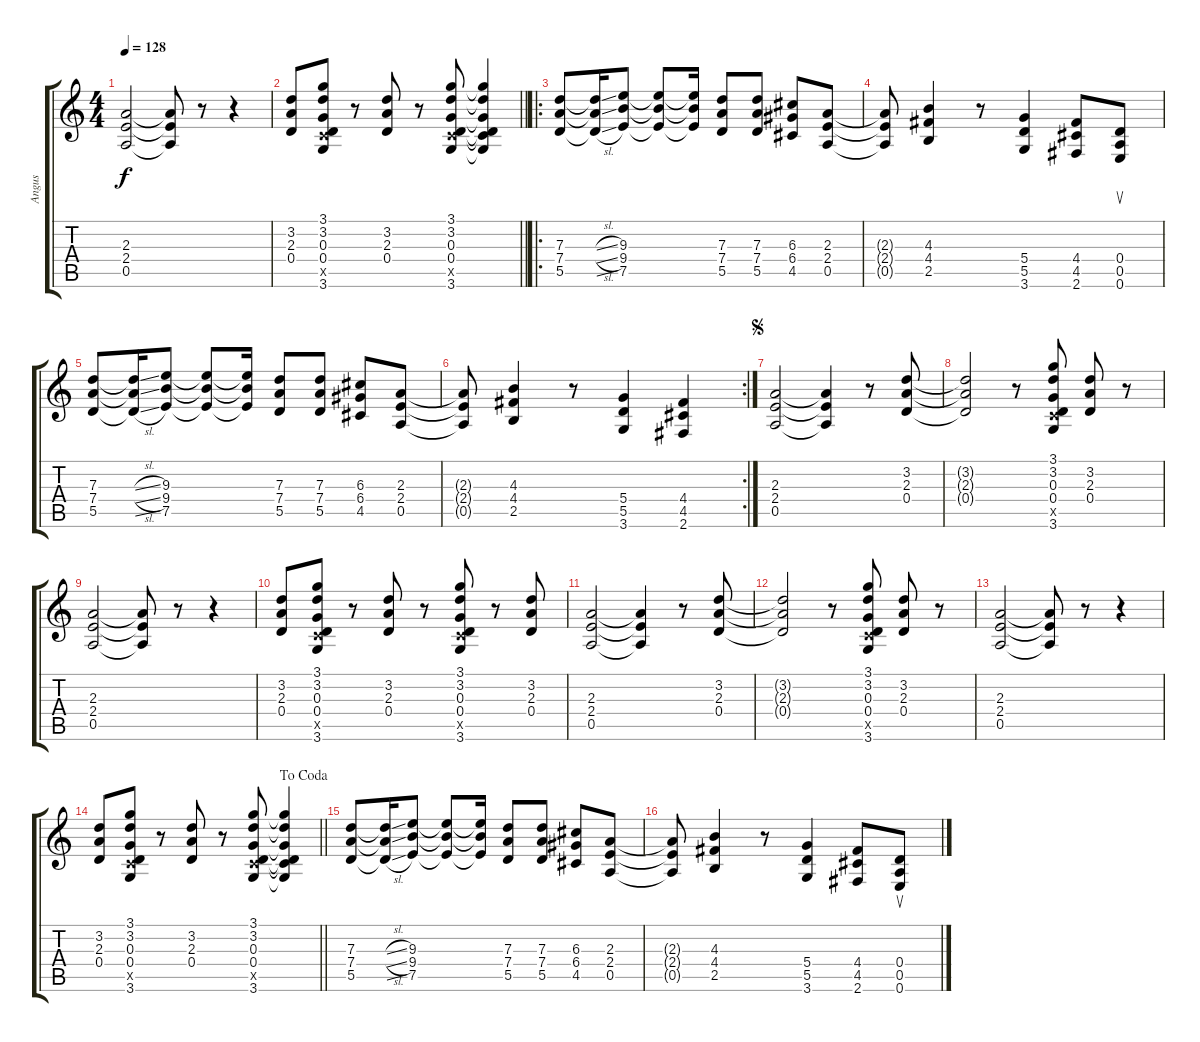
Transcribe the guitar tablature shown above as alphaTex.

\track ("Angus" "Angus") {instrument distortionguitar}
\staff {score tabs}
\tuning (E4 B3 G3 D3 A2 E2) {hide}
\ts (4 4)
\tempo 128
\clef g2
\ks c
(2.3 2.4 0.5).2{dy f} (2.3{t} 2.4{t} 0.5{t}).8 r.8 r.4 |
\barLineRight lightlight
(3.2 2.3 0.4).8 (3.1 3.2 0.3 0.4 3.5{x} 3.6).8 r.8 (3.2 2.3 0.4).8 r.8 (3.1 3.2 0.3 0.4 3.5{x} 3.6).8 (3.1{t} 3.2{t} 0.3{t} 0.4{t} 3.5{t} 3.6{t}).4 |
\ro
(7.3 7.4 5.5).8 (7.3{sl t} 7.4{sl t} 5.5{sl t}).16 (9.3 9.4 7.5).8 (9.3{t} 9.4{t} 7.5{t}).8 (9.3{t} 9.4{t} 7.5{t}).16 (7.3 7.4 5.5).8 (7.3 7.4 5.5).8 (6.3 6.4 4.5).8 (2.3 2.4 0.5).8 |
(2.3{t} 2.4{t} 0.5{t}).8 (4.3 4.4 2.5).4 r.8 (5.4 5.5 3.6).4 (4.4 4.5 2.6).8 (0.4 0.5 0.6).8{su} |
(7.3 7.4 5.5).8 (7.3{sl t} 7.4{sl t} 5.5{sl t}).16 (9.3 9.4 7.5).8 (9.3{t} 9.4{t} 7.5{t}).8 (9.3{t} 9.4{t} 7.5{t}).16 (7.3 7.4 5.5).8 (7.3 7.4 5.5).8 (6.3 6.4 4.5).8 (2.3 2.4 0.5).8 |
\rc 2
(2.3{t} 2.4{t} 0.5{t}).8 (4.3 4.4 2.5).4 r.8 (5.4 5.5 3.6).4 (4.4 4.5 2.6).4 |
\jump segno
(2.3 2.4 0.5).2 (2.3{t} 2.4{t} 0.5{t}).4 r.8 (3.2 2.3 0.4).8 |
(3.2{t} 2.3{t} 0.4{t}).2 r.8 (3.1 3.2 0.3 0.4 3.5{x} 3.6).8 (3.2 2.3 0.4).8 r.8 |
(2.3 2.4 0.5).2 (2.3{t} 2.4{t} 0.5{t}).8 r.8 r.4 |
(3.2 2.3 0.4).8 (3.1 3.2 0.3 0.4 3.5{x} 3.6).8 r.8 (3.2 2.3 0.4).8 r.8 (3.1 3.2 0.3 0.4 3.5{x} 3.6).8 r.8 (3.2 2.3 0.4).8 |
(2.3 2.4 0.5).2 (2.3{t} 2.4{t} 0.5{t}).4 r.8 (3.2 2.3 0.4).8 |
(3.2{t} 2.3{t} 0.4{t}).2 r.8 (3.1 3.2 0.3 0.4 3.5{x} 3.6).8 (3.2 2.3 0.4).8 r.8 |
(2.3 2.4 0.5).2 (2.3{t} 2.4{t} 0.5{t}).8 r.8 r.4 |
\jump dacoda
\barLineRight lightlight
(3.2 2.3 0.4).8 (3.1 3.2 0.3 0.4 3.5{x} 3.6).8 r.8 (3.2 2.3 0.4).8 r.8 (3.1 3.2 0.3 0.4 3.5{x} 3.6).8 (3.1{t} 3.2{t} 0.3{t} 0.4{t} 3.5{t} 3.6{t}).4 |
(7.3 7.4 5.5).8 (7.3{sl t} 7.4{sl t} 5.5{sl t}).16 (9.3 9.4 7.5).8 (9.3{t} 9.4{t} 7.5{t}).8 (9.3{t} 9.4{t} 7.5{t}).16 (7.3 7.4 5.5).8 (7.3 7.4 5.5).8 (6.3 6.4 4.5).8 (2.3 2.4 0.5).8 |
(2.3{t} 2.4{t} 0.5{t}).8 (4.3 4.4 2.5).4 r.8 (5.4 5.5 3.6).4 (4.4 4.5 2.6).8 (0.4 0.5 0.6).8{su}
